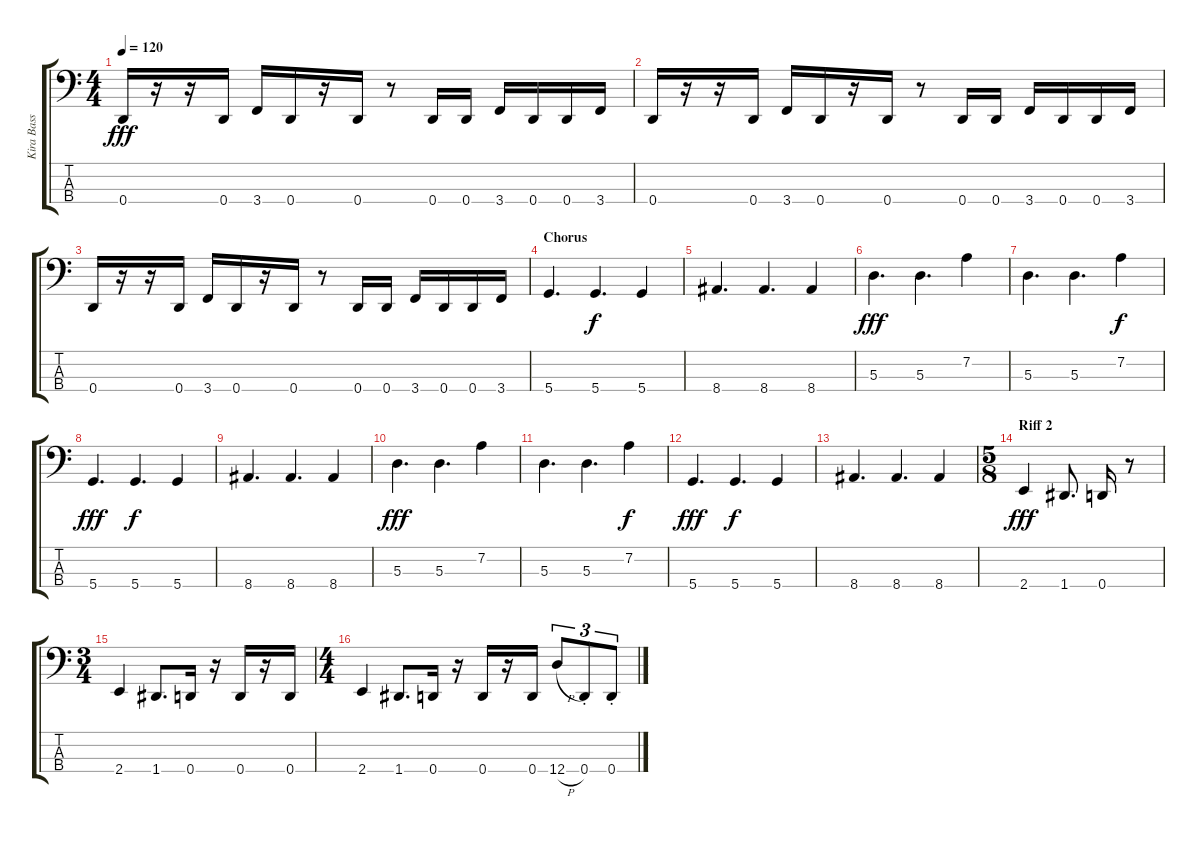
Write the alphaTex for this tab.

\track ("Kira Bass" "Kira Bass") {instrument electricbassfinger}
\staff {score tabs}
\tuning (G2 D2 A1 D1) {hide}
\ts (4 4)
\tempo 120
\clef f4
\ks c
0.4.16{dy fff} r.16 r.16 0.4.16 3.4.16 0.4.16 r.16 0.4.16 r.8 0.4.16 0.4.16 3.4.16 0.4.16 0.4.16 3.4.16 |
0.4.16 r.16 r.16 0.4.16 3.4.16 0.4.16 r.16 0.4.16 r.8 0.4.16 0.4.16 3.4.16 0.4.16 0.4.16 3.4.16 |
0.4.16 r.16 r.16 0.4.16 3.4.16 0.4.16 r.16 0.4.16 r.8 0.4.16 0.4.16 3.4.16 0.4.16 0.4.16 3.4.16 |
\section ("" "Chorus")
5.4.4{d} 5.4.4{d dy f} 5.4.4 |
8.4.4{d} 8.4.4{d} 8.4.4 |
5.3.4{d dy fff} 5.3.4{d} 7.2.4 |
5.3.4{d} 5.3.4{d} 7.2.4{dy f} |
5.4.4{d dy fff} 5.4.4{d dy f} 5.4.4 |
8.4.4{d} 8.4.4{d} 8.4.4 |
5.3.4{d dy fff} 5.3.4{d} 7.2.4 |
5.3.4{d} 5.3.4{d} 7.2.4{dy f} |
5.4.4{d dy fff} 5.4.4{d dy f} 5.4.4 |
8.4.4{d} 8.4.4{d} 8.4.4 |
\ts (5 8)
\section ("" "Riff 2")
2.4.4{dy fff} 1.4.8{d} 0.4.16 r.8 |
\ts (3 4)
2.4.4 1.4.8{d} 0.4.16 r.16 0.4.16 r.16 0.4.16 |
\ts (4 4)
2.4.4 1.4.8{d} 0.4.16 r.16 0.4.16 r.16 0.4.16 12.4{h}.8{tu (3 2)} 0.4{st}.8{tu (3 2)} 0.4{st}.8{tu (3 2)}
